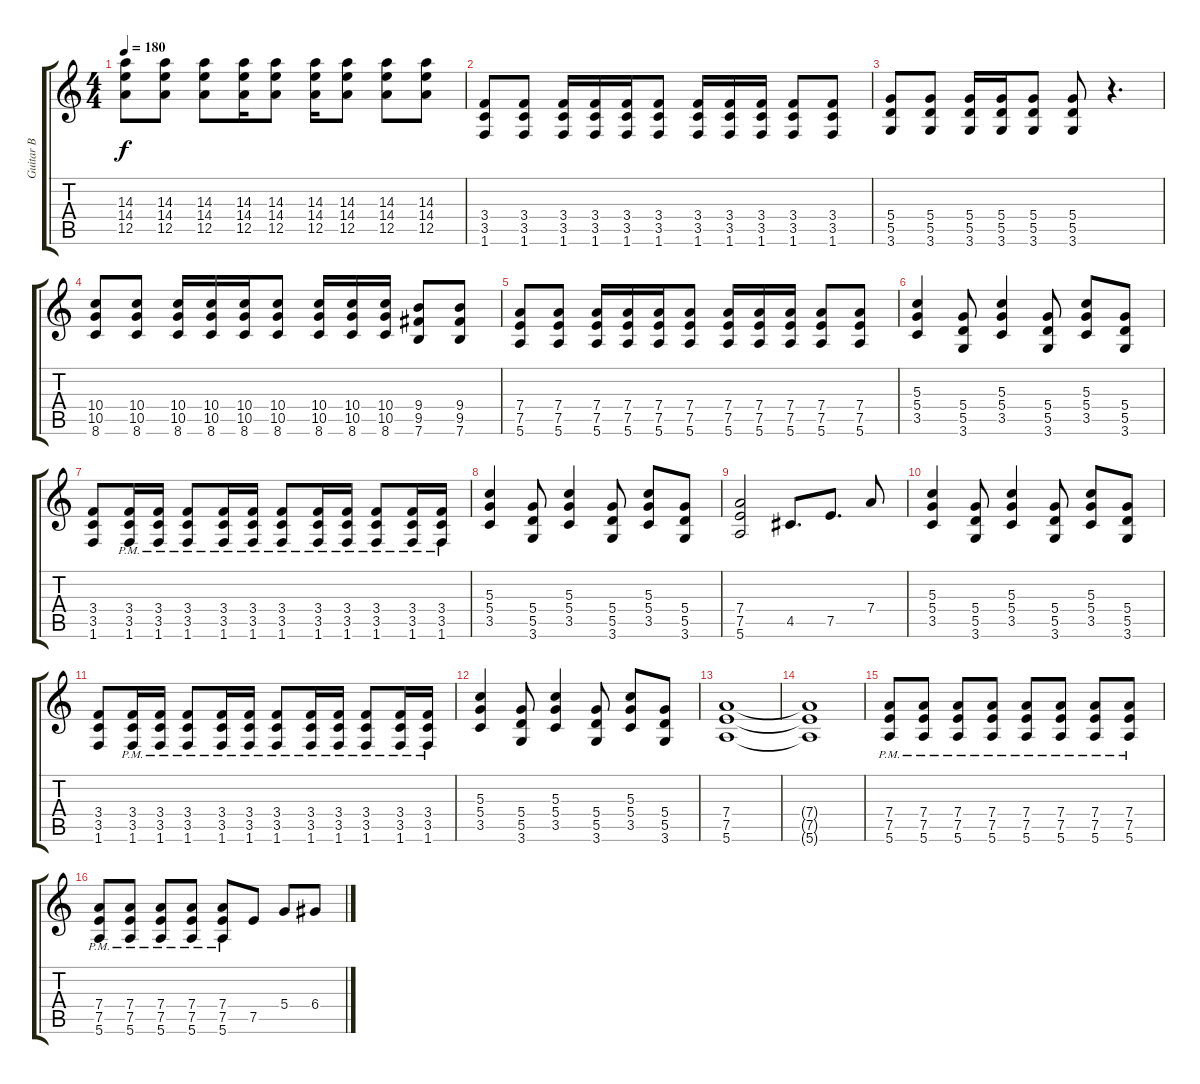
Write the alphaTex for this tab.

\track ("Guitar B" "Guitar B") {instrument distortionguitar}
\staff {score tabs}
\tuning (E4 B3 G3 D3 A2 E2) {hide}
\ts (4 4)
\tempo 180
\clef g2
\ks c
(14.3 14.4 12.5).8{dy f} (14.3 14.4 12.5).8 (14.3 14.4 12.5).8 (14.3 14.4 12.5).16 (14.3 14.4 12.5).8 (14.3 14.4 12.5).16 (14.3 14.4 12.5).8 (14.3 14.4 12.5).8 (14.3 14.4 12.5).8 |
(3.4 3.5 1.6).8 (3.4 3.5 1.6).8 (3.4 3.5 1.6).16 (3.4 3.5 1.6).16 (3.4 3.5 1.6).16 (3.4 3.5 1.6).8 (3.4 3.5 1.6).16 (3.4 3.5 1.6).16 (3.4 3.5 1.6).16 (3.4 3.5 1.6).8 (3.4 3.5 1.6).8 |
(5.4 5.5 3.6).8 (5.4 5.5 3.6).8 (5.4 5.5 3.6).16 (5.4 5.5 3.6).16 (5.4 5.5 3.6).8 (5.4 5.5 3.6).8 r.4{d} |
(10.4 10.5 8.6).8 (10.4 10.5 8.6).8 (10.4 10.5 8.6).16 (10.4 10.5 8.6).16 (10.4 10.5 8.6).16 (10.4 10.5 8.6).8 (10.4 10.5 8.6).16 (10.4 10.5 8.6).16 (10.4 10.5 8.6).16 (9.4 9.5 7.6).8 (9.4 9.5 7.6).8 |
(7.4 7.5 5.6).8 (7.4 7.5 5.6).8 (7.4 7.5 5.6).16 (7.4 7.5 5.6).16 (7.4 7.5 5.6).16 (7.4 7.5 5.6).8 (7.4 7.5 5.6).16 (7.4 7.5 5.6).16 (7.4 7.5 5.6).16 (7.4 7.5 5.6).8 (7.4 7.5 5.6).8 |
(5.3 5.4 3.5).4 (5.4 5.5 3.6).8 (5.3 5.4 3.5).4 (5.4 5.5 3.6).8 (5.3 5.4 3.5).8 (5.4 5.5 3.6).8 |
(3.4 3.5 1.6).8 (3.4{pm} 3.5{pm} 1.6).16 (3.4{pm} 3.5{pm} 1.6).16 (3.4{pm} 3.5{pm} 1.6).8 (3.4{pm} 3.5{pm} 1.6).16 (3.4{pm} 3.5{pm} 1.6).16 (3.4{pm} 3.5{pm} 1.6).8 (3.4{pm} 3.5{pm} 1.6).16 (3.4{pm} 3.5{pm} 1.6).16 (3.4{pm} 3.5{pm} 1.6).8 (3.4{pm} 3.5{pm} 1.6).16 (3.4{pm} 3.5{pm} 1.6).16 |
(5.3 5.4 3.5).4 (5.4 5.5 3.6).8 (5.3 5.4 3.5).4 (5.4 5.5 3.6).8 (5.3 5.4 3.5).8 (5.4 5.5 3.6).8 |
(7.4 7.5 5.6).2 4.5.8{d} 7.5.8{d} 7.4.8 |
(5.3 5.4 3.5).4 (5.4 5.5 3.6).8 (5.3 5.4 3.5).4 (5.4 5.5 3.6).8 (5.3 5.4 3.5).8 (5.4 5.5 3.6).8 |
(3.4 3.5 1.6).8 (3.4{pm} 3.5{pm} 1.6).16 (3.4{pm} 3.5{pm} 1.6).16 (3.4{pm} 3.5{pm} 1.6).8 (3.4{pm} 3.5{pm} 1.6).16 (3.4{pm} 3.5{pm} 1.6).16 (3.4{pm} 3.5{pm} 1.6).8 (3.4{pm} 3.5{pm} 1.6).16 (3.4{pm} 3.5{pm} 1.6).16 (3.4{pm} 3.5{pm} 1.6).8 (3.4{pm} 3.5{pm} 1.6).16 (3.4{pm} 3.5{pm} 1.6).16 |
(5.3 5.4 3.5).4 (5.4 5.5 3.6).8 (5.3 5.4 3.5).4 (5.4 5.5 3.6).8 (5.3 5.4 3.5).8 (5.4 5.5 3.6).8 |
(7.4 7.5 5.6).1 |
(7.4{t} 7.5{t} 5.6{t}).1 |
(7.4{pm} 7.5{pm} 5.6{pm}).8 (7.4{pm} 7.5{pm} 5.6{pm}).8 (7.4{pm} 7.5{pm} 5.6{pm}).8 (7.4{pm} 7.5{pm} 5.6{pm}).8 (7.4{pm} 7.5{pm} 5.6{pm}).8 (7.4{pm} 7.5{pm} 5.6{pm}).8 (7.4{pm} 7.5{pm} 5.6{pm}).8 (7.4{pm} 7.5{pm} 5.6{pm}).8 |
(7.4{pm} 7.5{pm} 5.6{pm}).8 (7.4{pm} 7.5{pm} 5.6{pm}).8 (7.4{pm} 7.5{pm} 5.6{pm}).8 (7.4{pm} 7.5{pm} 5.6{pm}).8 (7.4{pm} 7.5{pm} 5.6{pm}).8 7.5.8 5.4.8 6.4.8
